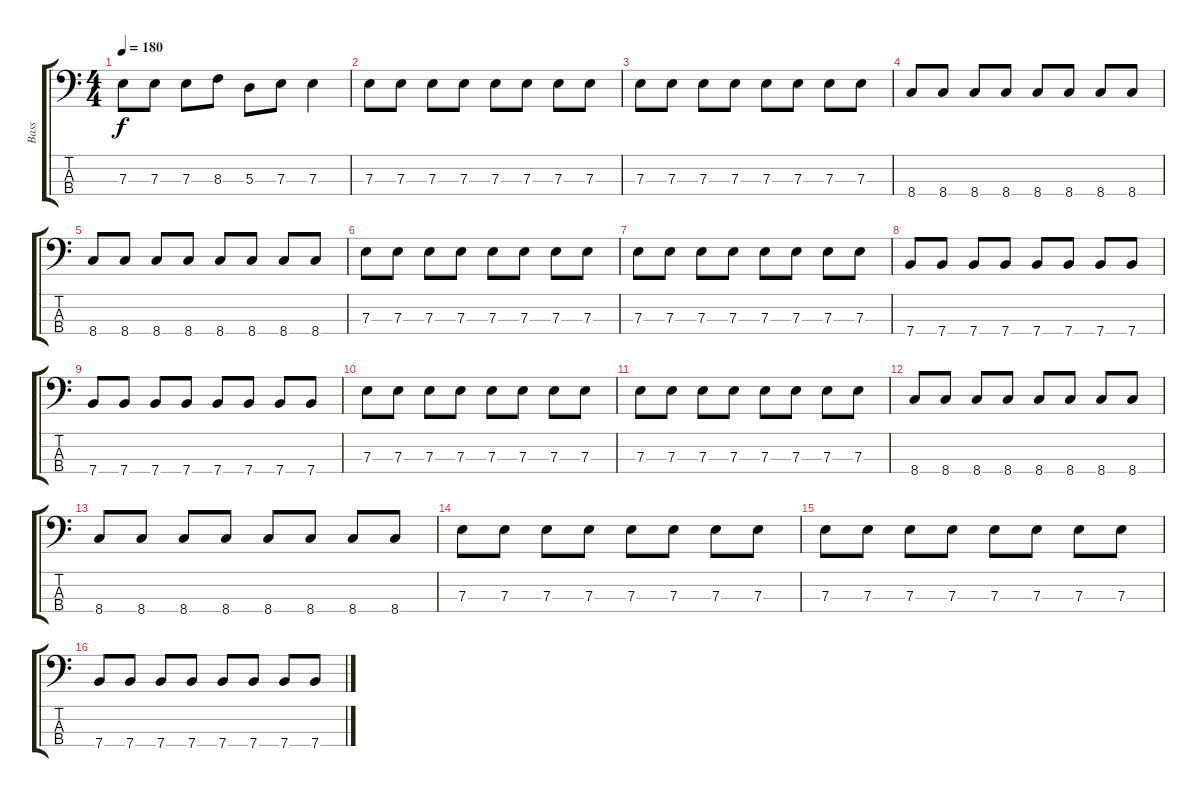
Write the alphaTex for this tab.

\track ("Bass" "Bass") {instrument electricbassfinger}
\staff {score tabs}
\tuning (G2 D2 A1 E1) {hide}
\ts (4 4)
\tempo 180
\clef f4
\ks c
7.3{t}.8{dy f} 7.3.8 7.3.8 8.3.8 5.3.8 7.3.8 7.3.4 |
7.3.8 7.3.8 7.3.8 7.3.8 7.3.8 7.3.8 7.3.8 7.3.8 |
7.3.8 7.3.8 7.3.8 7.3.8 7.3.8 7.3.8 7.3.8 7.3.8 |
8.4.8 8.4.8 8.4.8 8.4.8 8.4.8 8.4.8 8.4.8 8.4.8 |
8.4.8 8.4.8 8.4.8 8.4.8 8.4.8 8.4.8 8.4.8 8.4.8 |
7.3.8 7.3.8 7.3.8 7.3.8 7.3.8 7.3.8 7.3.8 7.3.8 |
7.3.8 7.3.8 7.3.8 7.3.8 7.3.8 7.3.8 7.3.8 7.3.8 |
7.4.8 7.4.8 7.4.8 7.4.8 7.4.8 7.4.8 7.4.8 7.4.8 |
7.4.8 7.4.8 7.4.8 7.4.8 7.4.8 7.4.8 7.4.8 7.4.8 |
7.3.8 7.3.8 7.3.8 7.3.8 7.3.8 7.3.8 7.3.8 7.3.8 |
7.3.8 7.3.8 7.3.8 7.3.8 7.3.8 7.3.8 7.3.8 7.3.8 |
8.4.8 8.4.8 8.4.8 8.4.8 8.4.8 8.4.8 8.4.8 8.4.8 |
8.4.8 8.4.8 8.4.8 8.4.8 8.4.8 8.4.8 8.4.8 8.4.8 |
7.3.8 7.3.8 7.3.8 7.3.8 7.3.8 7.3.8 7.3.8 7.3.8 |
7.3.8 7.3.8 7.3.8 7.3.8 7.3.8 7.3.8 7.3.8 7.3.8 |
7.4.8 7.4.8 7.4.8 7.4.8 7.4.8 7.4.8 7.4.8 7.4.8
